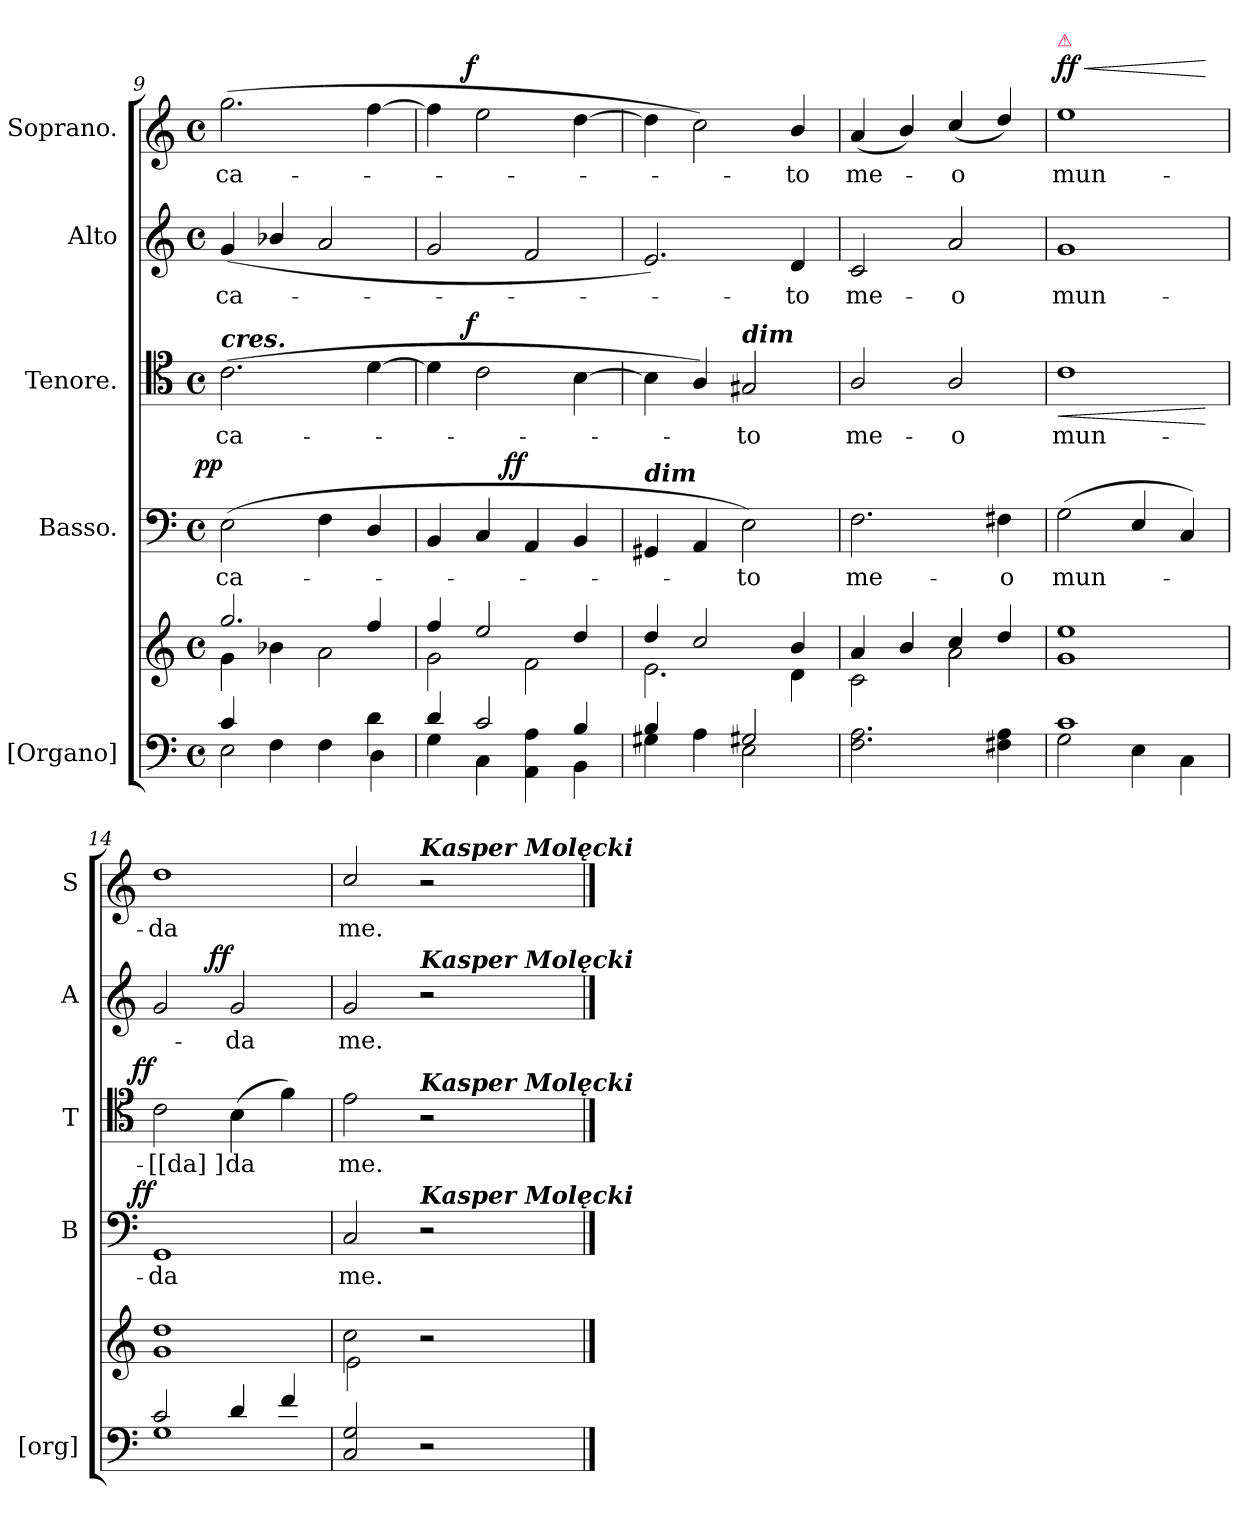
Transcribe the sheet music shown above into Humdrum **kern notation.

**kern	**kern	**kern	**text	**dynam	**kern	**text	**dynam	**kern	**text	**dynam	**kern	**text	**dynam
*part5	*part5	*part4	*part4	*part4	*part3	*part3	*part3	*part2	*part2	*part2	*part1	*part1	*part1
*staff6	*staff5	*staff4	*staff4	*staff4	*staff3	*staff3	*staff3	*staff2	*staff2	*staff2	*staff1	*staff1	*staff1
*I"[Organo]	*	*I"Basso.	*	*	*I"Tenore.	*	*	*I"Alto	*	*	*I"Soprano.	*	*
*I'[org]	*	*I'B	*	*	*I'T	*	*	*I'A	*	*	*I'S	*	*
*clefF4	*clefG2	*clefF4	*	*	*clefC4	*	*	*clefG2	*	*	*clefG2	*	*
*k[]	*k[]	*k[]	*	*	*k[]	*	*	*k[]	*	*	*k[]	*	*
*M4/4	*M4/4	*M4/4	*	*	*M4/4	*	*	*M4/4	*	*	*M4/4	*	*
*met(c)	*met(c)	*met(c)	*	*	*met(c)	*	*	*met(c)	*	*	*met(c)	*	*
=9	=9	=9	=9	=9	=9	=9	=9	=9	=9	=9	=9	=9	=9
*^	*^	*	*	*	*	*	*	*	*	*	*	*	*
!	!	!	!	!	!	!	!LO:TX:a:Bi:t=cres.	!	!	!	!	!	!	!	!
!	!	!	!	!	!	!LO:DY:a:rj	!	!	!	!	!	!	!	!	!
4c/	2E\	2.gg/	4g\	(>2E\	-ca-	pp	(>2.c\	-ca-	.	(>4g/	-ca-	.	(>2.gg\	-ca-	.
4F\	.	.	4b-X\	.	.	.	.	.	.	4b-X/	.	.	.	.	.
4ryy	4F\	.	2a\	4F\	.	.	.	.	.	2a/	.	.	.	.	.
4d\	4D\	4ff/	.	4D/	.	.	[4d\	.	.	.	.	.	[4ff\	.	.
=10	=10	=10	=10	=10	=10	=10	=10	=10	=10	=10	=10	=10	=10	=10	=10
4d/	4G\	4ff/	2g\	4BB/	.	.	4d\]	.	.	2g/	.	.	4ff\]	.	.
!	!	!	!	!	!	!	!	!	!LO:DY:a:rj	!	!	!	!	!	!LO:DY:a:rj
2c/	4C\	2ee/	.	4C/	.	.	2c\	.	f	.	.	.	2ee\	.	f
!	!	!	!	!	!	!LO:DY:a:rj	!	!	!	!	!	!	!	!	!
.	4AA\ 4A\	.	2f\	4AA/	.	ff	.	.	.	2f/	.	.	.	.	.
4B/	4BB\	4dd/	.	4BB/	.	.	[4B\	.	.	.	.	.	[4dd\	.	.
=11	=11	=11	=11	=11	=11	=11	=11	=11	=11	=11	=11	=11	=11	=11	=11
!	!	!	!	!LO:TX:a:Bi:t=dim	!	!	!	!	!	!	!	!	!	!	!
4B/	4G#X\	4dd/	2.e\	4GG#X/	.	.	4B\]	.	.	2.e/)	.	.	4dd\]	.	.
4A\	4ryy	2cc/	.	4AA/	.	.	4A/)	.	.	.	.	.	2cc\)	.	.
!	!	!	!	!	!	!	!LO:TX:a:Bi:t=dim	!	!	!	!	!	!	!	!
2G#X/	2E\	.	.	2E\)	-to	.	2G#X/	-to	.	.	.	.	.	.	.
.	.	4b/	4d\	.	.	.	.	.	.	4d/	-to	.	4b/	-to	.
*v	*v	*	*	*	*	*	*	*	*	*	*	*	*	*	*
=12	=12	=12	=12	=12	=12	=12	=12	=12	=12	=12	=12	=12	=12	=12
2.F\ 2.A\	4a/	2c\	2.F\	me-	.	2A/	me-	.	2c/	me-	.	(<4a/	me-	.
.	4b/	.	.	.	.	.	.	.	.	.	.	4b/)	.	.
.	4cc/	2a\	.	.	.	2A/	-o	.	2a/	-o	.	(<4cc/	-o	.
4F#X\ 4A\	4dd/	.	4F#X\	-o	.	.	.	.	.	.	.	4dd/)	.	.
=13	=13	=13	=13	=13	=13	=13	=13	=13	=13	=13	=13	=13	=13	=13
*^	*	*	*	*	*	*	*	*	*	*	*	*	*	*
!	!	!	!	!	!	!	!	!	!	!	!	!	!LO:TX:a:color=crimson:t=⚠	!	!
!	!	!	!	!	!	!	!	!	!LO:HP:b	!	!	!	!	!	!LO:HP:a
!	!	!	!	!	!	!	!	!	!	!	!	!	!	!	!LO:DY:n=1:a
1c	2G\	1ee	1g	(<2G\	mun-	.	1c	mun-	<	1g	mun-	.	1ee	mun-	< ff
.	4E\	.	.	4E/	.	.	.	.	.	.	.	.	.	.	.
.	4C\	.	.	4C/)	.	.	.	.	.	.	.	.	.	.	.
*v	*v	*	*	*	*	*	*	*	*	*	*	*	*	*	*
*	*v	*v	*	*	*	*	*	*	*	*	*	*	*	*
.	.	.	.	.	.	.	[	.	.	.	.	.	[
=14	=14	=14	=14	=14	=14	=14	=14	=14	=14	=14	=14	=14	=14
*^	*^	*	*	*	*	*	*	*	*	*	*	*	*
!	!	!	!	!	!	!LO:DY:a:rj	!	!	!LO:DY:a:rj	!	!	!	!	!	!
2c/	1G	1dd	1g	1GG	-da	ff	2c\	[[da]]	ff	2g/	.	.	1dd	-da	.
!	!	!	!	!	!	!	!	!	!	!	!	!LO:DY:a:rj	!	!	!
4d/	.	.	.	.	.	.	(>4B\	-da	.	2g/	-da	ff	.	.	.
4f/	.	.	.	.	.	.	4f\)	.	.	.	.	.	.	.	.
*v	*v	*	*	*	*	*	*	*	*	*	*	*	*	*	*
=15	=15	=15	=15	=15	=15	=15	=15	=15	=15	=15	=15	=15	=15	=15
2C/ 2G/	2cc\	2e\	2C/	me.	.	2e\	me.	.	2g/	me.	.	2cc/	me.	.
!	!	!	!	!	!	!	!	!	!	!	!	!LO:TX:a:Bi:t=Kasper Molęcki	!	!
!	!	!	!	!	!	!	!	!	!LO:TX:a:Bi:t=Kasper Molęcki	!	!	!	!	!
!	!	!	!	!	!	!LO:TX:a:Bi:t=Kasper Molęcki	!	!	!	!	!	!	!	!
!	!	!	!LO:TX:a:Bi:t=Kasper Molęcki	!	!	!	!	!	!	!	!	!	!	!
2r	2r	2ryy	2r	.	.	2r	.	.	2r	.	.	2r	.	.
*	*v	*v	*	*	*	*	*	*	*	*	*	*	*	*
==	==	==	==	==	==	==	==	==	==	==	==	==	==
*-	*-	*-	*-	*-	*-	*-	*-	*-	*-	*-	*-	*-	*-
